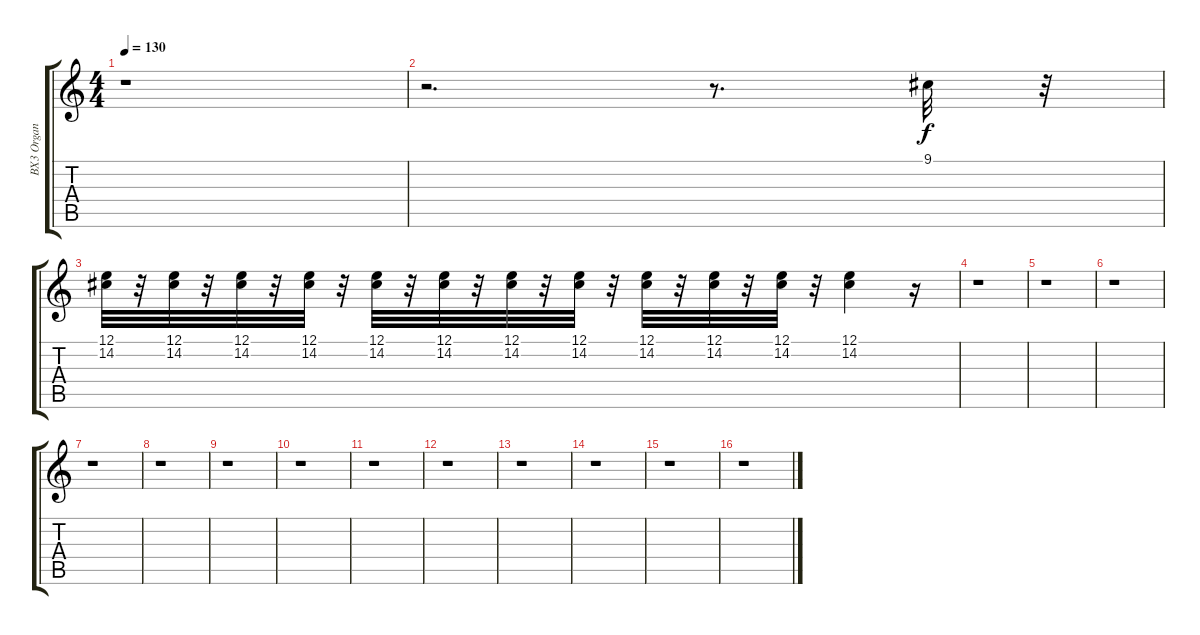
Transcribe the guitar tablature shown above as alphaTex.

\track ("BX3 Organ" "BX3 Organ") {instrument lead4chiff}
\staff {score tabs}
\tuning (E4 B3 G3 D3 A2 E2) {hide}
\ts (4 4)
\tempo 130
\clef g2
\ks c
r.1{dy ff} |
r.2{d} r.8{d} 9.1.32{dy f balance 8} r.32 |
(12.1 14.2).32 r.32 (12.1 14.2).32 r.32 (12.1 14.2).32 r.32 (12.1 14.2).32 r.32 (12.1 14.2).32 r.32 (12.1 14.2).32 r.32 (12.1 14.2).32 r.32 (12.1 14.2).32 r.32 (12.1 14.2).32 r.32 (12.1 14.2).32 r.32 (12.1 14.2).32 r.32 (12.1 14.2).4 r.16 |
r.1 |
r.1 |
r.1 |
r.1 |
r.1 |
r.1 |
r.1 |
r.1 |
r.1 |
r.1 |
r.1 |
r.1 |
r.1
